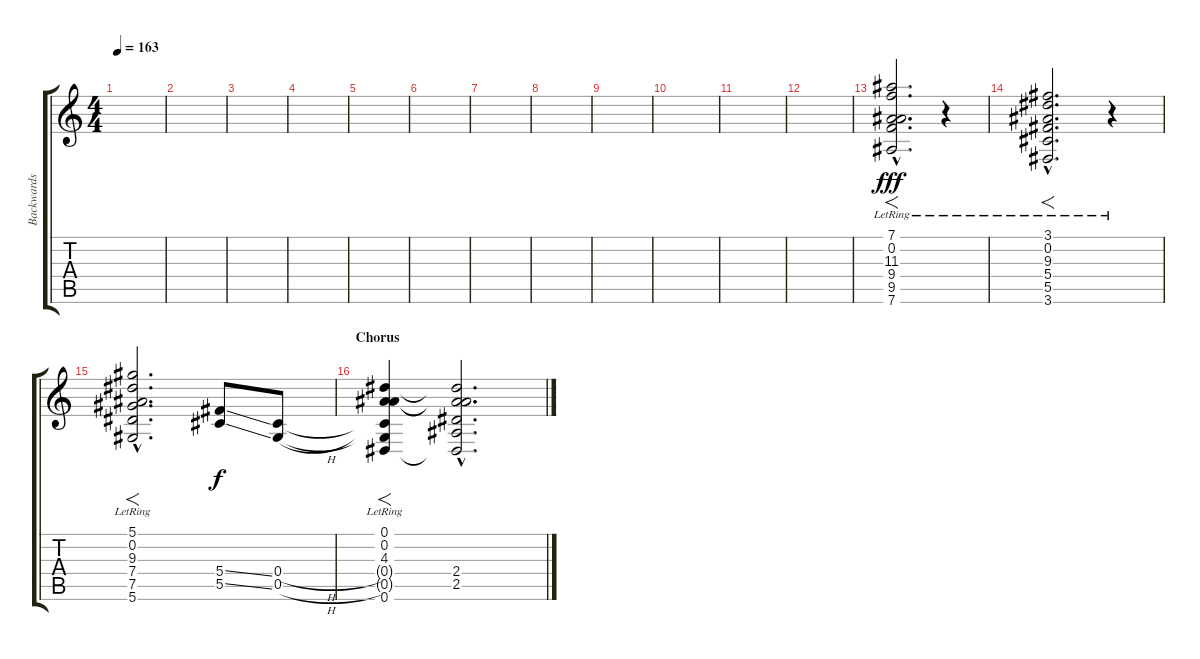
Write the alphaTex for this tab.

\track ("Backwards Sample" "Backwards ") {instrument acousticguitarsteel}
\staff {score tabs}
\tuning (Eb4 Bb3 Gb3 Db3 Ab2 Eb2) {hide}
\ts (4 4)
\tempo 163
\clef g2
\ks c
|
|
|
|
|
|
|
|
|
|
|
|
(7.1{hac} 0.2{hac lr} 11.3{hac lr} 9.4{hac lr} 9.5{hac lr} 7.6{hac}).2{f d dy fff volume 12} r.4 |
(3.1{hac} 0.2{hac lr} 9.3{hac lr} 5.4{hac lr} 5.5{hac lr} 3.6{hac lr}).2{f d} r.4 |
(5.1{hac lr} 0.2{hac lr} 9.3{hac lr} 7.4{hac} 7.5{hac} 5.6{hac}).2{f d} (5.4{ss} 5.5{ss}).8{dy f} (0.4{h} 0.5{h}).8 |
\section ("" "Chorus")
(0.1{lr} 0.2{lr} 4.3{lr} 0.4{t} 0.5{t} 0.6{lr}).4{f} (0.1{hac t} 0.2{hac t} 4.3{hac t} 2.4{hac} 2.5{hac} 0.6{hac t}).2{d}
